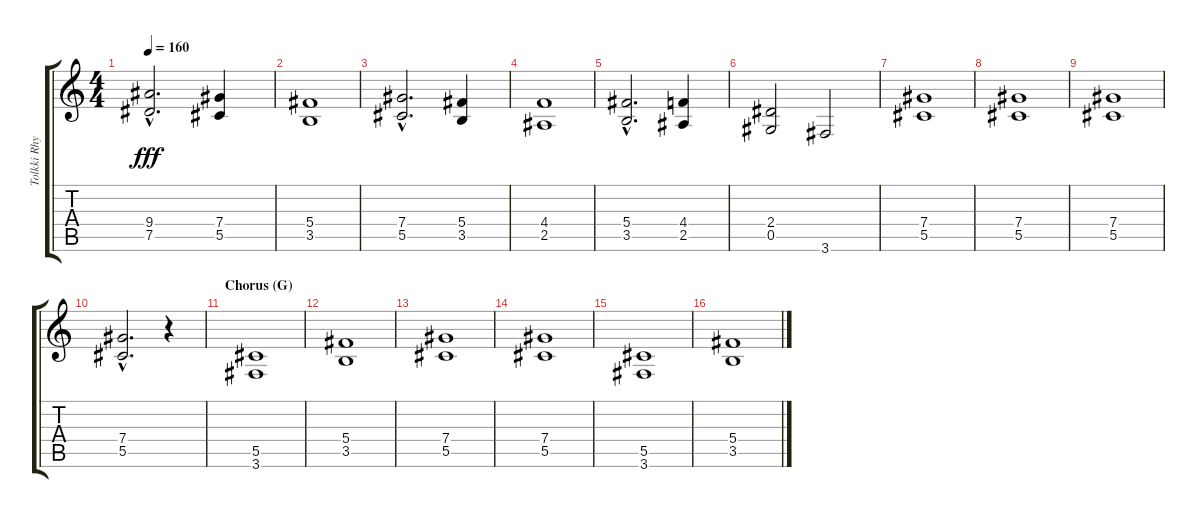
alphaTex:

\track ("Tolkki Rhythm" "Tolkki Rhy") {instrument overdrivenguitar}
\staff {score tabs}
\tuning (Eb4 Bb3 Gb3 Db3 Ab2 Eb2) {hide}
\ts (4 4)
\tempo 160
\clef g2
\ks c
(9.4{hac} 7.5{hac}).2{d dy fff} (7.4 5.5).4 |
(5.4 3.5).1 |
(7.4{hac} 5.5{hac}).2{d} (5.4 3.5).4 |
(4.4 2.5).1 |
(5.4{hac} 3.5{hac}).2{d} (4.4 2.5).4 |
(2.4 0.5).2 3.6.2 |
(7.4 5.5).1 |
(7.4 5.5).1 |
(7.4 5.5).1 |
(7.4{hac} 5.5{hac}).2{d} r.4 |
\section ("" "Chorus (G)")
(5.5 3.6).1 |
(5.4 3.5).1 |
(7.4 5.5).1 |
(7.4 5.5).1 |
(5.5 3.6).1 |
(5.4 3.5).1
